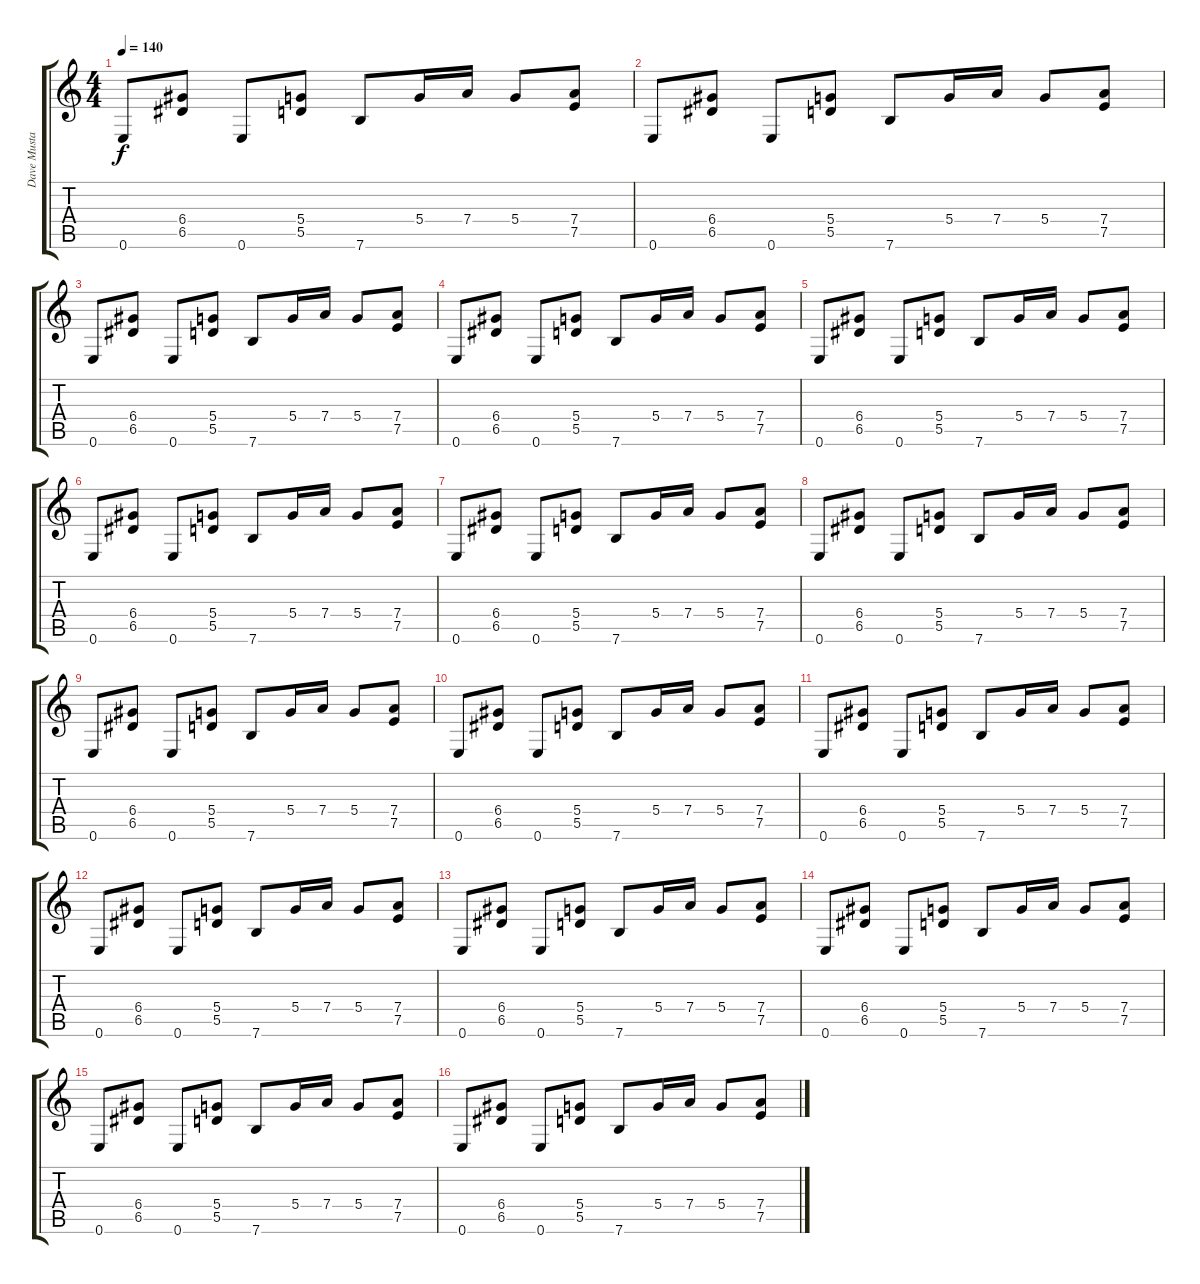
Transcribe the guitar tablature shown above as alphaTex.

\track ("Dave Mustaine" "Dave Musta") {instrument distortionguitar}
\staff {score tabs}
\tuning (E4 B3 G3 D3 A2 E2) {hide}
\ts (4 4)
\tempo 140
\clef g2
\ks c
0.6.8{dy f instrument distortionguitar} (6.4 6.5).8 0.6.8 (5.4 5.5).8 7.6.8 5.4.16 7.4.16 5.4.8 (7.4 7.5).8 |
0.6.8 (6.4 6.5).8 0.6.8 (5.4 5.5).8 7.6.8 5.4.16 7.4.16 5.4.8 (7.4 7.5).8 |
0.6.8 (6.4 6.5).8 0.6.8 (5.4 5.5).8 7.6.8 5.4.16 7.4.16 5.4.8 (7.4 7.5).8 |
0.6.8 (6.4 6.5).8 0.6.8 (5.4 5.5).8 7.6.8 5.4.16 7.4.16 5.4.8 (7.4 7.5).8 |
0.6.8 (6.4 6.5).8 0.6.8 (5.4 5.5).8 7.6.8 5.4.16 7.4.16 5.4.8 (7.4 7.5).8 |
0.6.8 (6.4 6.5).8 0.6.8 (5.4 5.5).8 7.6.8 5.4.16 7.4.16 5.4.8 (7.4 7.5).8 |
0.6.8 (6.4 6.5).8 0.6.8 (5.4 5.5).8 7.6.8 5.4.16 7.4.16 5.4.8 (7.4 7.5).8 |
0.6.8 (6.4 6.5).8 0.6.8 (5.4 5.5).8 7.6.8 5.4.16 7.4.16 5.4.8 (7.4 7.5).8 |
0.6.8 (6.4 6.5).8 0.6.8 (5.4 5.5).8 7.6.8 5.4.16 7.4.16 5.4.8 (7.4 7.5).8 |
0.6.8 (6.4 6.5).8 0.6.8 (5.4 5.5).8 7.6.8 5.4.16 7.4.16 5.4.8 (7.4 7.5).8 |
0.6.8 (6.4 6.5).8 0.6.8 (5.4 5.5).8 7.6.8 5.4.16 7.4.16 5.4.8 (7.4 7.5).8 |
0.6.8 (6.4 6.5).8 0.6.8 (5.4 5.5).8 7.6.8 5.4.16 7.4.16 5.4.8 (7.4 7.5).8 |
0.6.8 (6.4 6.5).8 0.6.8 (5.4 5.5).8 7.6.8 5.4.16 7.4.16 5.4.8 (7.4 7.5).8 |
0.6.8 (6.4 6.5).8 0.6.8 (5.4 5.5).8 7.6.8 5.4.16 7.4.16 5.4.8 (7.4 7.5).8 |
0.6.8 (6.4 6.5).8 0.6.8 (5.4 5.5).8 7.6.8 5.4.16 7.4.16 5.4.8 (7.4 7.5).8 |
0.6.8 (6.4 6.5).8 0.6.8 (5.4 5.5).8 7.6.8 5.4.16 7.4.16 5.4.8 (7.4 7.5).8
